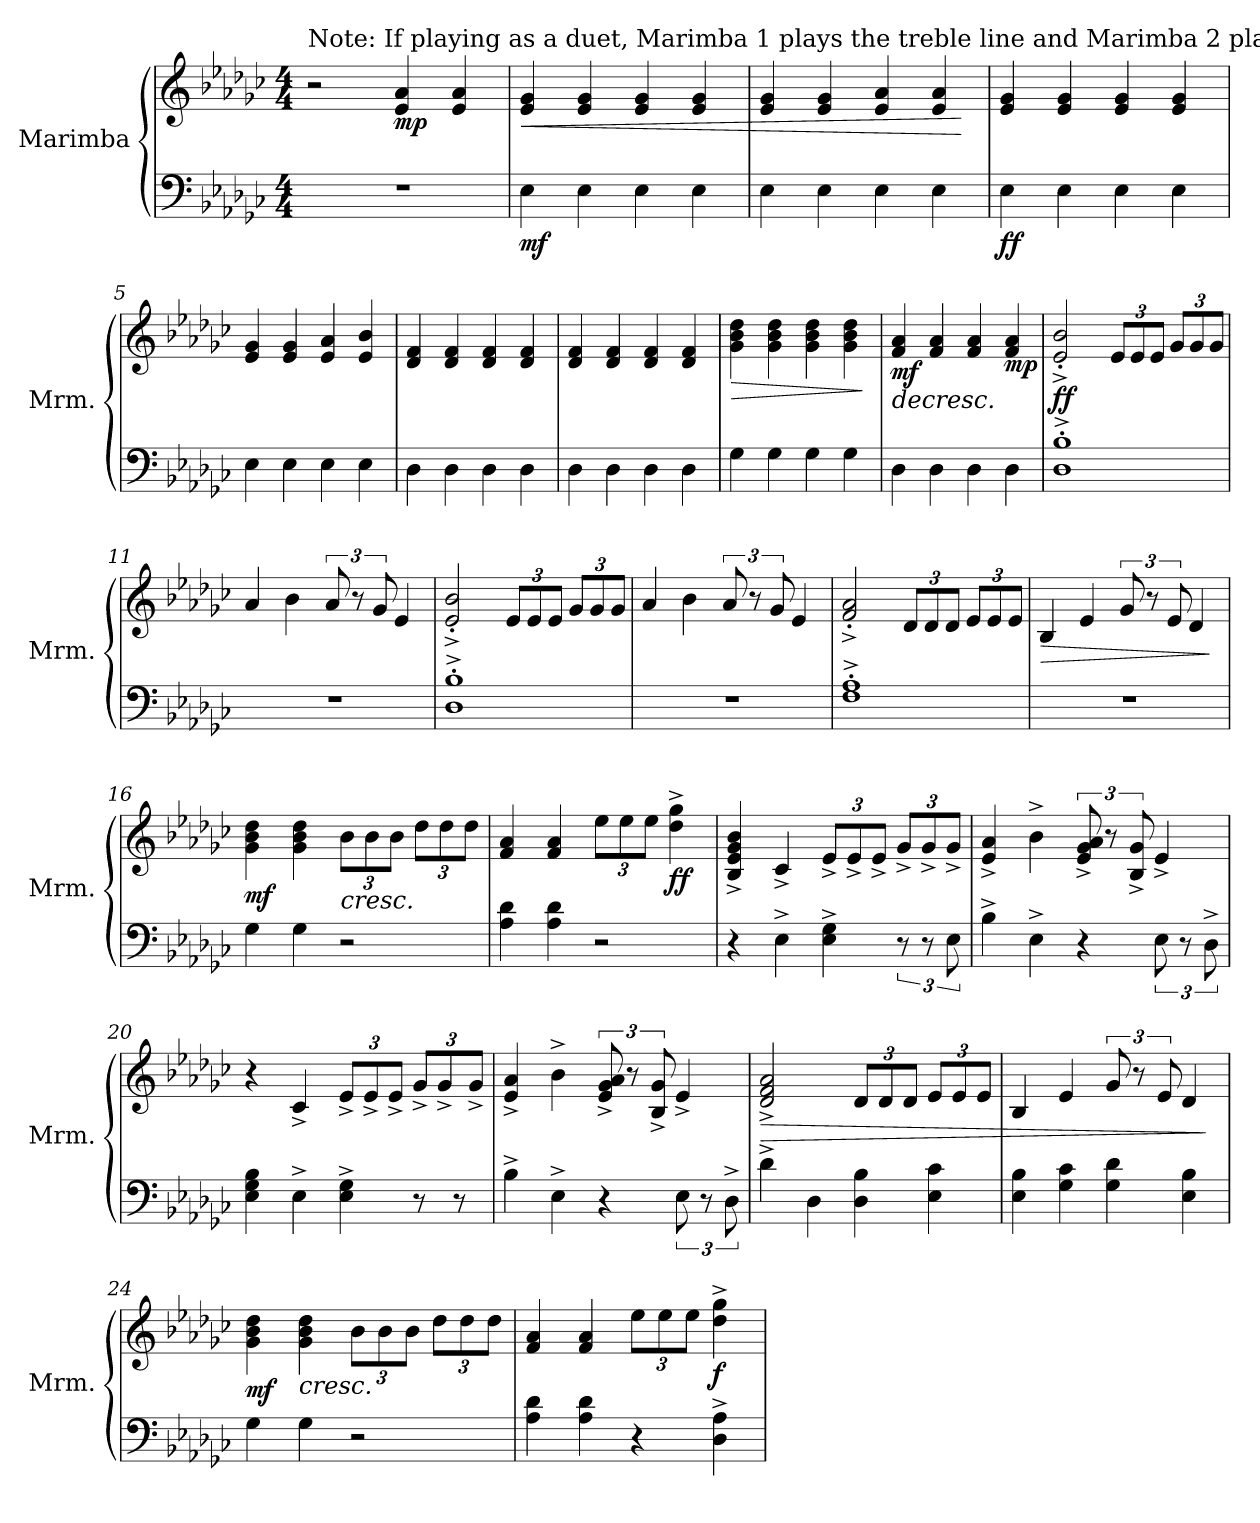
**kern	**kern	**dynam
*part1	*part1	*part1
*staff2	*staff1	*staff1/2
*I"Marimba	*	*
*I'Mrm.	*	*
*clefF4	*clefG2	*
*k[b-e-a-d-g-c-]	*k[b-e-a-d-g-c-]	*
*M4/4	*M4/4	*
=1	=1	=1
!	!LO:TX:a:t=Note&colon; If playing as a duet, Marimba 1 plays the treble line and Marimba 2 plays the bass line	!
1r	2r	.
*	*MM120	*
!	!	!LO:DY:b
.	4e-/ 4a-/	mp
.	4e-/ 4a-/	.
=2	=2	=2
!	!	!LO:HP:b
!	!	!LO:DY:n=1:b=2
4E-\	4e-/ 4g-/	< mf
4E-\	4e-/ 4g-/	.
4E-\	4e-/ 4g-/	.
4E-\	4e-/ 4g-/	.
=3	=3	=3
4E-\	4e-/ 4g-/	.
4E-\	4e-/ 4g-/	.
4E-\	4e-/ 4a-/	.
4E-\	4e-/ 4a-/	.
.	.	[
=4	=4	=4
!	!	!LO:DY:b=2
!	!	!LO:DY:n=1:b
4E-\	4e-/ 4g-/	f f
4E-\	4e-/ 4g-/	.
4E-\	4e-/ 4g-/	.
4E-\	4e-/ 4g-/	.
=5	=5	=5
4E-\	4e-/ 4g-/	.
4E-\	4e-/ 4g-/	.
4E-\	4e-/ 4a-/	.
4E-\	4e-/ 4b-/	.
=6	=6	=6
4D-\	4d-/ 4f/	.
4D-\	4d-/ 4f/	.
4D-\	4d-/ 4f/	.
4D-\	4d-/ 4f/	.
=7	=7	=7
4D-\	4d-/ 4f/	.
4D-\	4d-/ 4f/	.
4D-\	4d-/ 4f/	.
4D-\	4d-/ 4f/	.
=8	=8	=8
!	!	!LO:HP:b
4G-\	4g-\ 4b-\ 4dd-\	>
4G-\	4g-\ 4b-\ 4dd-\	.
4G-\	4g-\ 4b-\ 4dd-\	.
4G-\	4g-\ 4b-\ 4dd-\	.
.	.	]
!!LO:LB:g=z
=9	=9	=9
!	!	!LO:HP:b
!	!	!LO:DY:n=1:b
4D-\	4f/ 4a-/	> mf
4D-\	4f/ 4a-/	.
4D-\	4f/ 4a-/	.
!	!	!LO:DY:n=2:b
4D-\	4f/ 4a-/	mp
.	.	]
=10	=10	=10
!	!	!LO:DY:b
1D-^' 1B-^'	2e-/^' 2b-/^'	ff
*	*Xbrackettup	*
.	12e-/L	.
.	12e-/	.
.	12e-/J	.
.	12g-/L	.
.	12g-/	.
.	12g-/J	.
=11	=11	=11
1r	4a-/	.
.	4b-\	.
*	*brackettup	*
.	12a-/	.
.	12r	.
.	12g-/	.
.	4e-/	.
=12	=12	=12
1D-^' 1B-^'	2e-/^' 2b-/^'	.
*	*Xbrackettup	*
.	12e-/L	.
.	12e-/	.
.	12e-/J	.
.	12g-/L	.
.	12g-/	.
.	12g-/J	.
=13	=13	=13
1r	4a-/	.
.	4b-\	.
*	*brackettup	*
.	12a-/	.
.	12r	.
.	12g-/	.
.	4e-/	.
=14	=14	=14
1F^' 1A-^'	2f/^' 2a-/^'	.
*	*Xbrackettup	*
.	12d-/L	.
.	12d-/	.
.	12d-/J	.
.	12e-/L	.
.	12e-/	.
.	12e-/J	.
!!LO:LB:g=z
=15	=15	=15
!	!	!LO:HP:b
1r	4B-/	>
.	4e-/	.
*	*brackettup	*
.	12g-/	.
.	12r	.
.	12e-/	.
.	4d-/	.
.	.	]
=16	=16	=16
!	!	!LO:DY:b
4G-\	4g-\ 4b-\ 4dd-\	mf
4G-\	4g-\ 4b-\ 4dd-\	.
*	*Xbrackettup	*
!	!	!LO:HP:b
2r	12b-\L	<
.	12b-\	.
.	12b-\J	.
.	12dd-\L	.
.	12dd-\	.
.	12dd-\J	.
=17	=17	=17
4A-\ 4d-\	4f/ 4a-/	.
4A-\ 4d-\	4f/ 4a-/	.
2r	12ee-\L	.
.	12ee-\	.
.	12ee-\J	.
!	!	!LO:DY:b
.	4dd-\^ 4gg-\^	ff
.	.	[
=18	=18	=18
4r	4B-/^ 4e-/^ 4g-/^ 4b-/^	.
4E-^\	4c-^/	.
4E-\^ 4G-\^	12e-^/L	.
.	12e-^/	.
.	12e-^/J	.
12r	12g-^/L	.
12r	12g-^/	.
12E-\	12g-^/J	.
=19	=19	=19
4B-^\	4e-/^ 4a-/^	.
4E-^\	4b-^\	.
*	*brackettup	*
4r	12e-/^ 12g-/^ 12a-/^	.
.	12r	.
.	12B-/^ 12g-/^	.
12E-\	4e-^/	.
12r	.	.
12D-^\	.	.
!!LO:LB:g=z
=20	=20	=20
4E-\ 4G-\ 4B-\	4r	.
4E-^\	4c-^/	.
*	*Xbrackettup	*
4E-\^ 4G-\^	12e-^/L	.
.	12e-^/	.
.	12e-^/J	.
8r	12g-^/L	.
.	12g-^/	.
8r	.	.
.	12g-^/J	.
=21	=21	=21
4B-^\	4e-/^ 4a-/^	.
4E-^\	4b-^\	.
*	*brackettup	*
4r	12e-/^ 12g-/^ 12a-/^	.
.	12r	.
.	12B-/^ 12g-/^	.
12E-\	4e-^/	.
12r	.	.
12D-^\	.	.
=22	=22	=22
!	!	!LO:HP:b
4d-^\	2d-/^ 2f/^ 2a-/^	>
4D-\	.	.
*	*Xbrackettup	*
4D-\ 4B-\	12d-/L	.
.	12d-/	.
.	12d-/J	.
4E-\ 4c-\	12e-/L	.
.	12e-/	.
.	12e-/J	.
=23	=23	=23
4E-\ 4B-\	4B-/	.
4G-\ 4c-\	4e-/	.
*	*brackettup	*
4G-\ 4d-\	12g-/	.
.	12r	.
.	12e-/	.
4E-\ 4B-\	4d-/	.
.	.	]
=24	=24	=24
!	!	!LO:DY:b
4G-\	4g-\ 4b-\ 4dd-\	mf
!	!	!LO:HP:b
4G-\	4g-\ 4b-\ 4dd-\	<
*	*Xbrackettup	*
2r	12b-\L	.
.	12b-\	.
.	12b-\J	.
.	12dd-\L	.
.	12dd-\	.
.	12dd-\J	.
!!LO:LB:g=z
=25	=25	=25
4A-\ 4d-\	4f/ 4a-/	.
4A-\ 4d-\	4f/ 4a-/	.
4r	12ee-\L	.
.	12ee-\	.
.	12ee-\J	.
!	!	!LO:DY:b
4D-\^ 4A-\^	4dd-\^ 4gg-\^	f
.	.	[
=	=	=
*-	*-	*-
